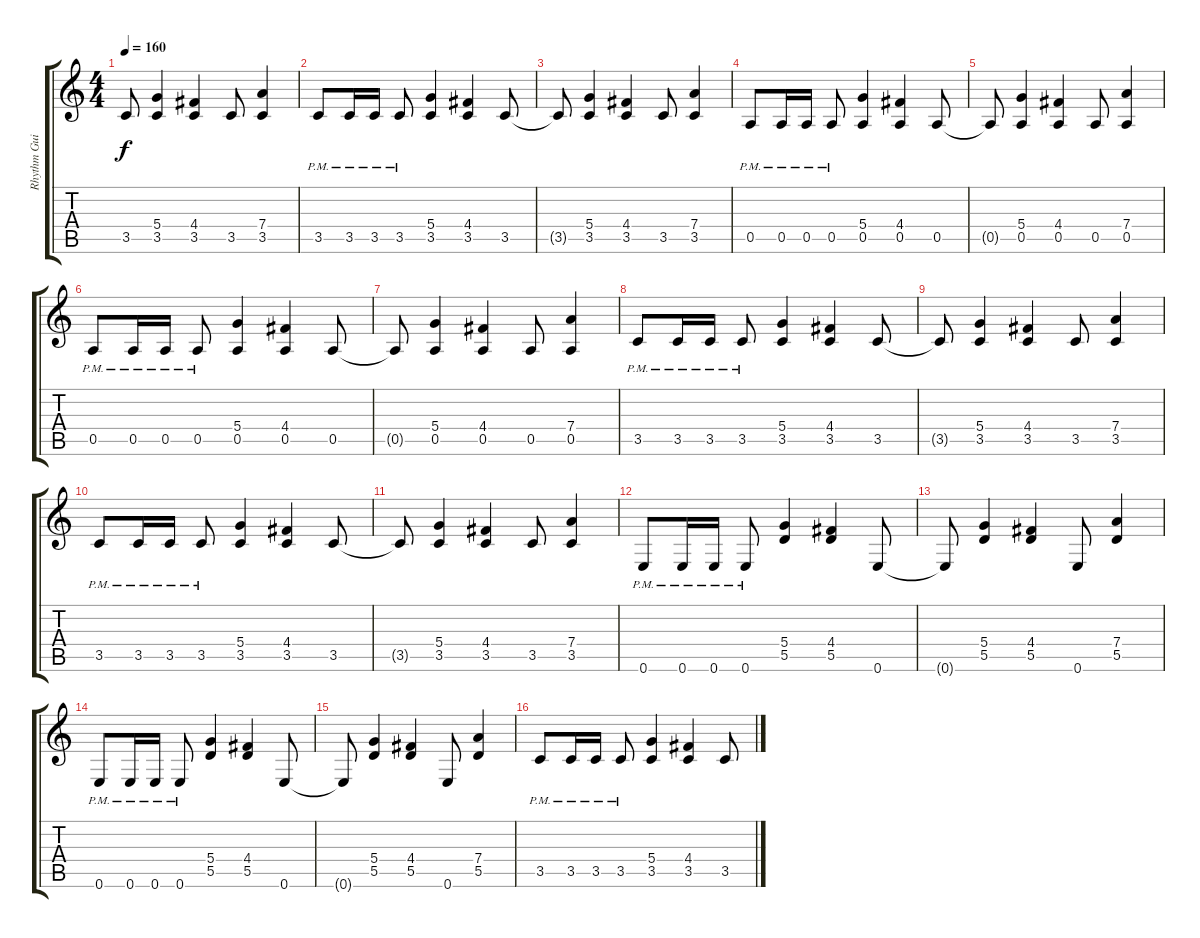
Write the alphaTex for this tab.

\track ("Rhythm Guitar 2" "Rhythm Gui") {instrument distortionguitar}
\staff {score tabs}
\tuning (E4 B3 G3 D3 A2 E2) {hide}
\ts (4 4)
\tempo 160
\clef g2
\ks c
3.5{t}.8{dy f} (5.4 3.5).4 (4.4 3.5).4 3.5.8 (7.4 3.5).4 |
3.5{pm}.8 3.5{pm}.16 3.5{pm}.16 3.5{pm}.8 (5.4 3.5).4 (4.4 3.5).4 3.5.8 |
3.5{t}.8 (5.4 3.5).4 (4.4 3.5).4 3.5.8 (7.4 3.5).4 |
0.5{pm}.8 0.5{pm}.16 0.5{pm}.16 0.5{pm}.8 (5.4 0.5).4 (4.4 0.5).4 0.5.8 |
0.5{t}.8 (5.4 0.5).4 (4.4 0.5).4 0.5.8 (7.4 0.5).4 |
0.5{pm}.8 0.5{pm}.16 0.5{pm}.16 0.5{pm}.8 (5.4 0.5).4 (4.4 0.5).4 0.5.8 |
0.5{t}.8 (5.4 0.5).4 (4.4 0.5).4 0.5.8 (7.4 0.5).4 |
3.5{pm}.8 3.5{pm}.16 3.5{pm}.16 3.5{pm}.8 (5.4 3.5).4 (4.4 3.5).4 3.5.8 |
3.5{t}.8 (5.4 3.5).4 (4.4 3.5).4 3.5.8 (7.4 3.5).4 |
3.5{pm}.8 3.5{pm}.16 3.5{pm}.16 3.5{pm}.8 (5.4 3.5).4 (4.4 3.5).4 3.5.8 |
3.5{t}.8 (5.4 3.5).4 (4.4 3.5).4 3.5.8 (7.4 3.5).4 |
0.6{pm}.8 0.6{pm}.16 0.6{pm}.16 0.6{pm}.8 (5.4 5.5).4 (4.4 5.5).4 0.6.8 |
0.6{t}.8 (5.4 5.5).4 (4.4 5.5).4 0.6.8 (7.4 5.5).4 |
0.6{pm}.8 0.6{pm}.16 0.6{pm}.16 0.6{pm}.8 (5.4 5.5).4 (4.4 5.5).4 0.6.8 |
0.6{t}.8 (5.4 5.5).4 (4.4 5.5).4 0.6.8 (7.4 5.5).4 |
3.5{pm}.8 3.5{pm}.16 3.5{pm}.16 3.5{pm}.8 (5.4 3.5).4 (4.4 3.5).4 3.5.8
